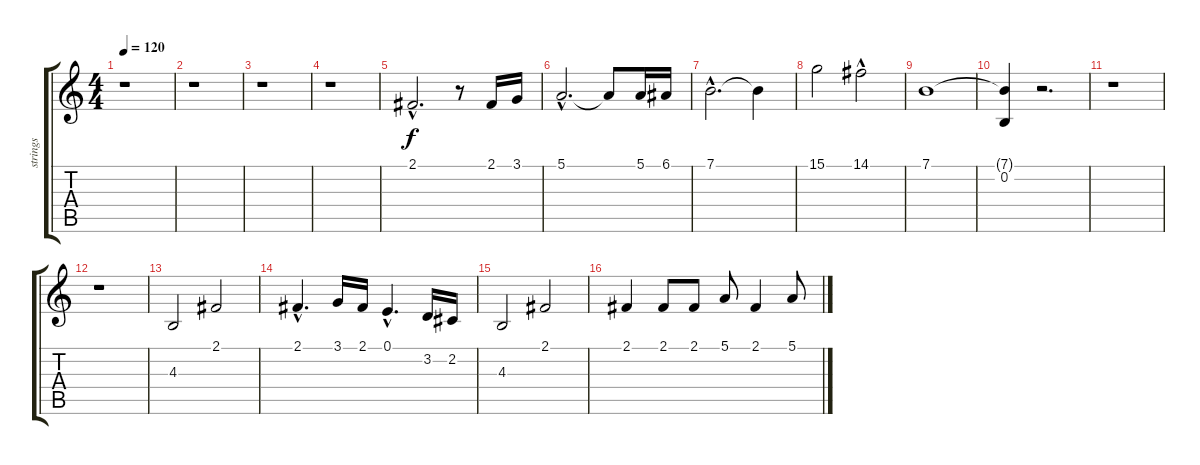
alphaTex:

\track ("strings" "strings") {instrument stringensemble1}
\staff {score tabs}
\tuning (E4 B3 G3 D3 A2 E2) {hide}
\ts (4 4)
\tempo 120
\clef g2
\ks c
r.1{dy f instrument stringensemble1} |
r.1 |
r.1 |
r.1 |
2.1{hac}.2{d} r.8 2.1.16 3.1.16 |
5.1{hac}.2{d} 5.1{t}.8 5.1.16 6.1.16 |
7.1{hac}.2{d} 7.1{t}.4 |
15.1.2 14.1{hac}.2 |
7.1.1 |
(7.1{t} 0.2).4 r.2{d} |
r.1 |
r.1 |
4.3.2 2.1.2 |
2.1{hac}.4{d} 3.1.16 2.1.16 0.1{hac}.4{d} 3.2.16 2.2.16 |
4.3.2 2.1.2 |
2.1.4 2.1.8 2.1.8 5.1.8 2.1.4 5.1.8
